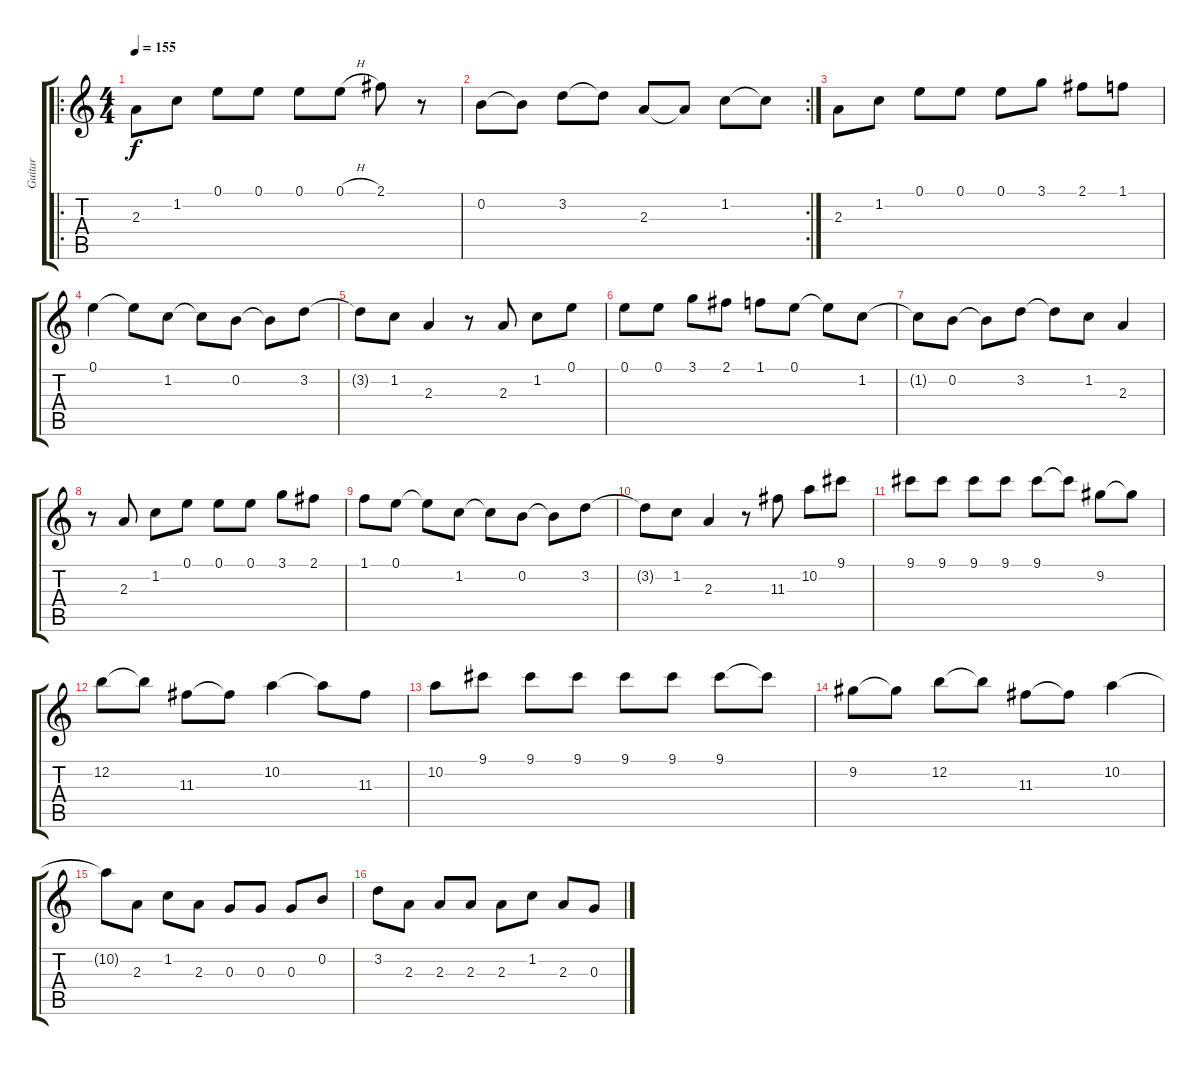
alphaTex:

\track ("Guitar" "Guitar") {instrument overdrivenguitar}
\staff {score tabs}
\tuning (E4 B3 G3 D3 A2 E2) {hide}
\ro
\ts (4 4)
\tempo 155
\clef g2
\ks c
2.3.8{dy f} 1.2.8 0.1.8 0.1.8 0.1.8 0.1{h}.8 2.1.8 r.8 |
\rc 2
0.2.8 0.2{t}.8 3.2.8 3.2{t}.8 2.3.8 2.3{t}.8 1.2.8 1.2{t}.8 |
2.3.8 1.2.8 0.1.8 0.1.8 0.1.8 3.1.8 2.1.8 1.1.8 |
0.1.4 0.1{t}.8 1.2.8 1.2{t}.8 0.2.8 0.2{t}.8 3.2.8 |
3.2{t}.8 1.2.8 2.3.4 r.8 2.3.8 1.2.8 0.1.8 |
0.1.8 0.1.8 3.1.8 2.1.8 1.1.8 0.1.8 0.1{t}.8 1.2.8 |
1.2{t}.8 0.2.8 0.2{t}.8 3.2.8 3.2{t}.8 1.2.8 2.3.4 |
r.8 2.3.8 1.2.8 0.1.8 0.1.8 0.1.8 3.1.8 2.1.8 |
1.1.8 0.1.8 0.1{t}.8 1.2.8 1.2{t}.8 0.2.8 0.2{t}.8 3.2.8 |
3.2{t}.8 1.2.8 2.3.4 r.8 11.3.8 10.2.8 9.1.8 |
9.1.8 9.1.8 9.1.8 9.1.8 9.1.8 9.1{t}.8 9.2.8 9.2{t}.8 |
12.2.8 12.2{t}.8 11.3.8 11.3{t}.8 10.2.4 10.2{t}.8 11.3.8 |
10.2.8 9.1.8 9.1.8 9.1.8 9.1.8 9.1.8 9.1.8 9.1{t}.8 |
9.2.8 9.2{t}.8 12.2.8 12.2{t}.8 11.3.8 11.3{t}.8 10.2.4 |
10.2{t}.8 2.3.8 1.2.8 2.3.8 0.3.8 0.3.8 0.3.8 0.2.8 |
3.2.8 2.3.8 2.3.8 2.3.8 2.3.8 1.2.8 2.3.8 0.3.8
